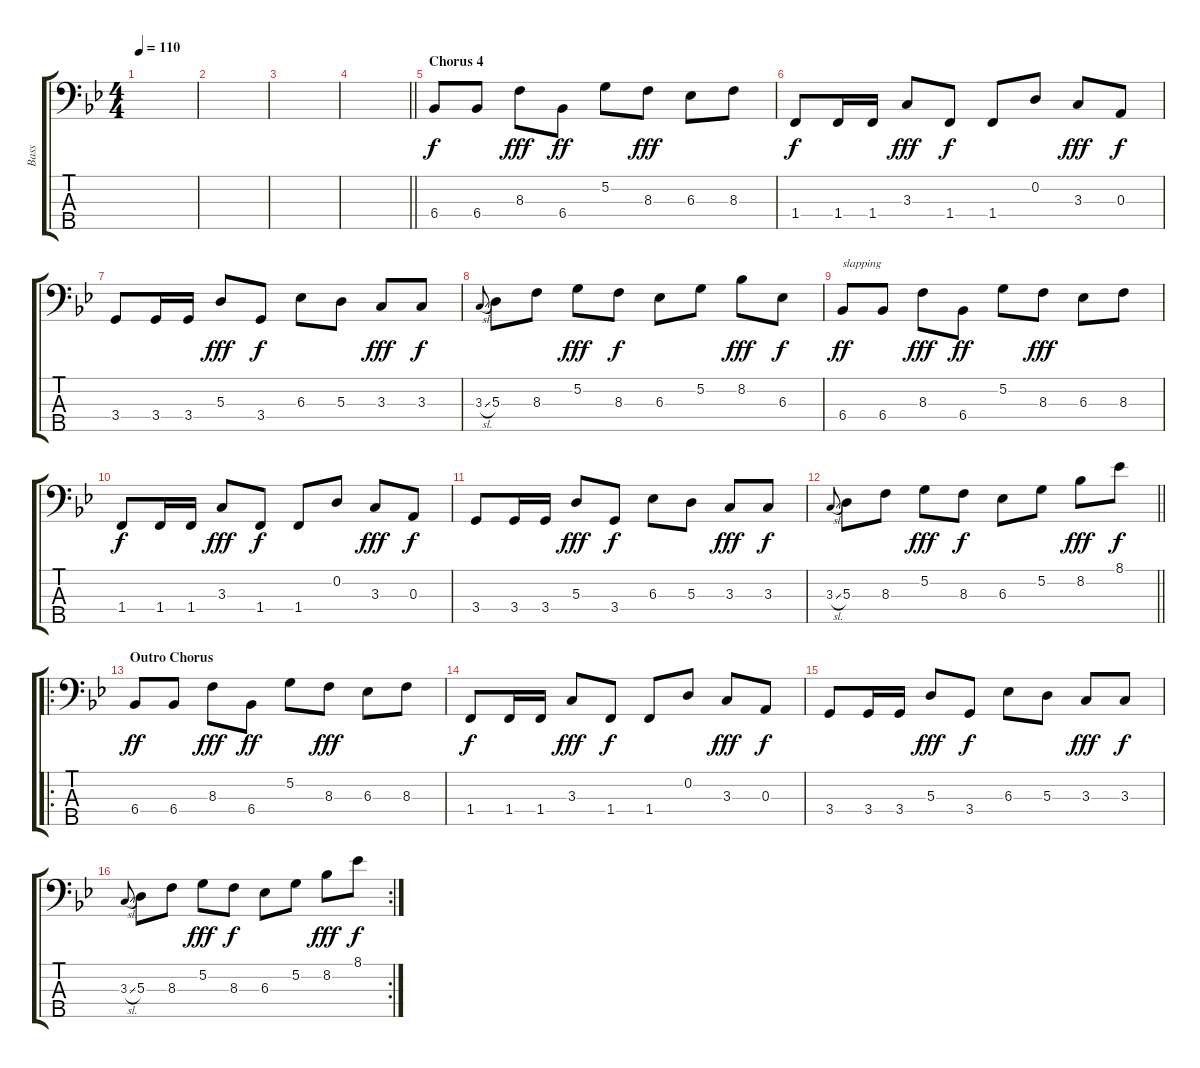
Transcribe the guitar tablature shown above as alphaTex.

\track ("Bass" "Bass") {instrument electricbassfinger}
\staff {score tabs}
\tuning (G2 D2 A1 E1 B0) {hide}
\ts (4 4)
\tempo 110
\clef f4
\ks bb
|
|
|
\barLineRight lightlight
|
\section ("" "Chorus 4")
6.4.8 6.4.8 8.3.8{dy fff} 6.4.8{dy ff} 5.2.8 8.3.8{dy fff} 6.3.8 8.3.8 |
1.4.8{dy f} 1.4.16 1.4.16 3.3.8{dy fff} 1.4.8{dy f} 1.4.8 0.2.8 3.3.8{dy fff} 0.3.8{dy f} |
3.4.8 3.4.16 3.4.16 5.3.8{dy fff} 3.4.8{dy f} 6.3.8 5.3.8 3.3.8{dy fff} 3.3.8{dy f} |
3.3{sl}.8{gr onbeat} 5.3.8 8.3.8 5.2.8{dy fff} 8.3.8{dy f} 6.3.8 5.2.8 8.2.8{dy fff} 6.3.8{dy f} |
6.4.8{txt "slapping" dy ff instrument slapbass1} 6.4.8 8.3.8{dy fff} 6.4.8{dy ff} 5.2.8 8.3.8{dy fff} 6.3.8 8.3.8 |
1.4.8{dy f} 1.4.16 1.4.16 3.3.8{dy fff} 1.4.8{dy f} 1.4.8 0.2.8 3.3.8{dy fff} 0.3.8{dy f} |
3.4.8 3.4.16 3.4.16 5.3.8{dy fff} 3.4.8{dy f} 6.3.8 5.3.8 3.3.8{dy fff} 3.3.8{dy f} |
\barLineRight lightlight
3.3{sl}.8{gr onbeat} 5.3.8 8.3.8 5.2.8{dy fff} 8.3.8{dy f} 6.3.8 5.2.8 8.2.8{dy fff} 8.1.8{dy f} |
\ro
\section ("" "Outro Chorus")
6.4.8{dy ff instrument slapbass1} 6.4.8 8.3.8{dy fff} 6.4.8{dy ff} 5.2.8 8.3.8{dy fff} 6.3.8 8.3.8 |
1.4.8{dy f} 1.4.16 1.4.16 3.3.8{dy fff} 1.4.8{dy f} 1.4.8 0.2.8 3.3.8{dy fff} 0.3.8{dy f} |
3.4.8 3.4.16 3.4.16 5.3.8{dy fff} 3.4.8{dy f} 6.3.8 5.3.8 3.3.8{dy fff} 3.3.8{dy f} |
\rc 2
3.3{sl}.8{gr onbeat} 5.3.8 8.3.8 5.2.8{dy fff} 8.3.8{dy f} 6.3.8 5.2.8 8.2.8{dy fff} 8.1.8{dy f}
